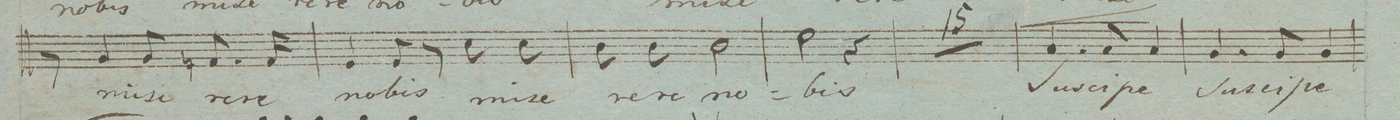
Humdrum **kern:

**kern	**text	**dynam
*I"Basso Tutti	*	*
*clefF4	*	*
*k[b-e-a-]	*	*
*M3/4	*	*
8r	.	.
4BB-/	mi-	.
8BB-/	-se-	.
8.AAn/	-re-	.
16AA/	-re	.
=34	=34	=34
4GG/	no-	.
8GG/	-bis	.
8r	.	.
8E-\	mi-	.
8E-\	-se-	.
=35	=35	=35
8D\	-re-	.
8D\	-re	.
2D\	no-	.
=36	=36	=36
2G\	-bis	.
4r	.	.
=37	=37	=37
2.r	.	.
=38	=38	=38
2.r	.	.
=39	=39	=39
2.r	.	.
=40	=40	=40
2.r	.	.
=41	=41	=41
2.r	.	.
=42	=42	=42
2.r	.	.
=43	=43	=43
2.r	.	.
=44	=44	=44
2.r	.	.
=45	=45	=45
2.r	.	.
=46	=46	=46
2.r	.	.
=47	=47	=47
2.r	.	.
=48	=48	=48
2.r	.	.
=49	=49	=49
2.r	.	.
=50	=50	=50
2.r	.	.
=51	=51	=51
2.r	.	.
=52	=52	=52
2.r	.	.
=53	=53	=53
4.C/	Su-	<
8C/	-sci-	.
4C/	-pe	[
=54	=54	=54
4.BB-/	Su-	.
8BB-/	-sci-	.
4BB-/	-pe	.
=55	=55	=55
*-	*-	*-
